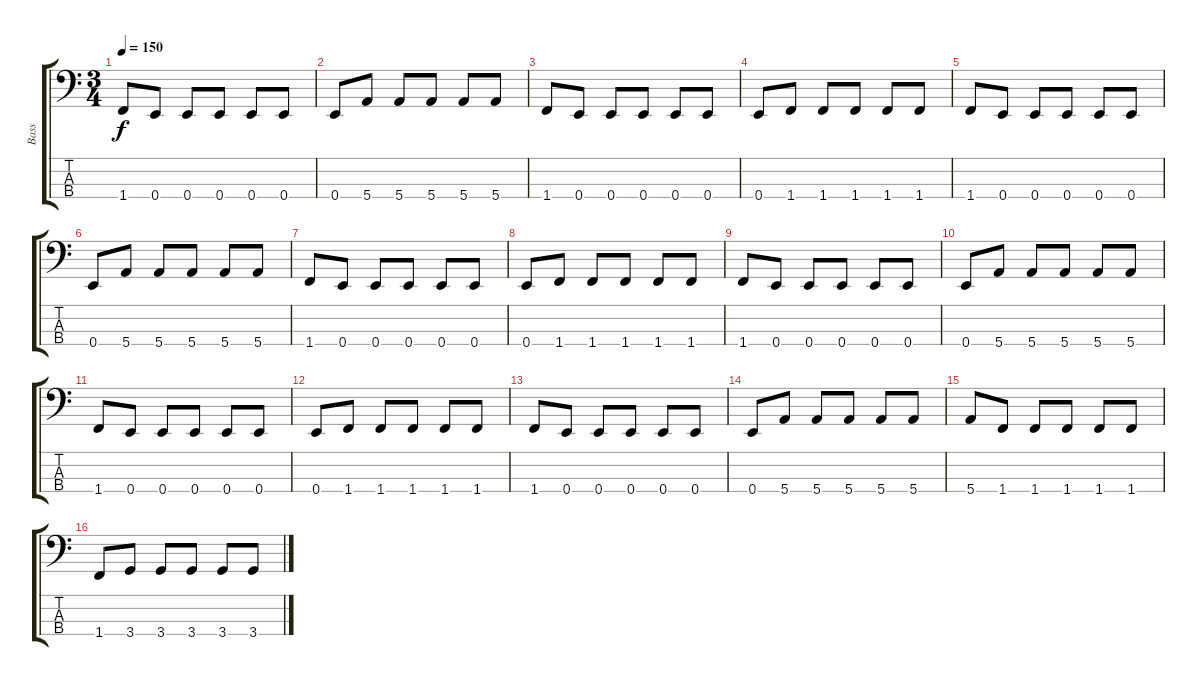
\track ("Bass" "Bass") {instrument electricbasspick}
\staff {score tabs}
\tuning (G2 D2 A1 E1) {hide}
\ts (3 4)
\tempo 150
\clef f4
\ks c
1.4.8{dy f} 0.4.8 0.4.8 0.4.8 0.4.8 0.4.8 |
0.4.8 5.4.8 5.4.8 5.4.8 5.4.8 5.4.8 |
1.4.8 0.4.8 0.4.8 0.4.8 0.4.8 0.4.8 |
0.4.8 1.4.8 1.4.8 1.4.8 1.4.8 1.4.8 |
1.4.8 0.4.8 0.4.8 0.4.8 0.4.8 0.4.8 |
0.4.8 5.4.8 5.4.8 5.4.8 5.4.8 5.4.8 |
1.4.8 0.4.8 0.4.8 0.4.8 0.4.8 0.4.8 |
0.4.8 1.4.8 1.4.8 1.4.8 1.4.8 1.4.8 |
1.4.8 0.4.8 0.4.8 0.4.8 0.4.8 0.4.8 |
0.4.8 5.4.8 5.4.8 5.4.8 5.4.8 5.4.8 |
1.4.8 0.4.8 0.4.8 0.4.8 0.4.8 0.4.8 |
0.4.8 1.4.8 1.4.8 1.4.8 1.4.8 1.4.8 |
1.4.8 0.4.8 0.4.8 0.4.8 0.4.8 0.4.8 |
0.4.8 5.4.8 5.4.8 5.4.8 5.4.8 5.4.8 |
5.4.8 1.4.8 1.4.8 1.4.8 1.4.8 1.4.8 |
1.4.8 3.4.8 3.4.8 3.4.8 3.4.8 3.4.8
